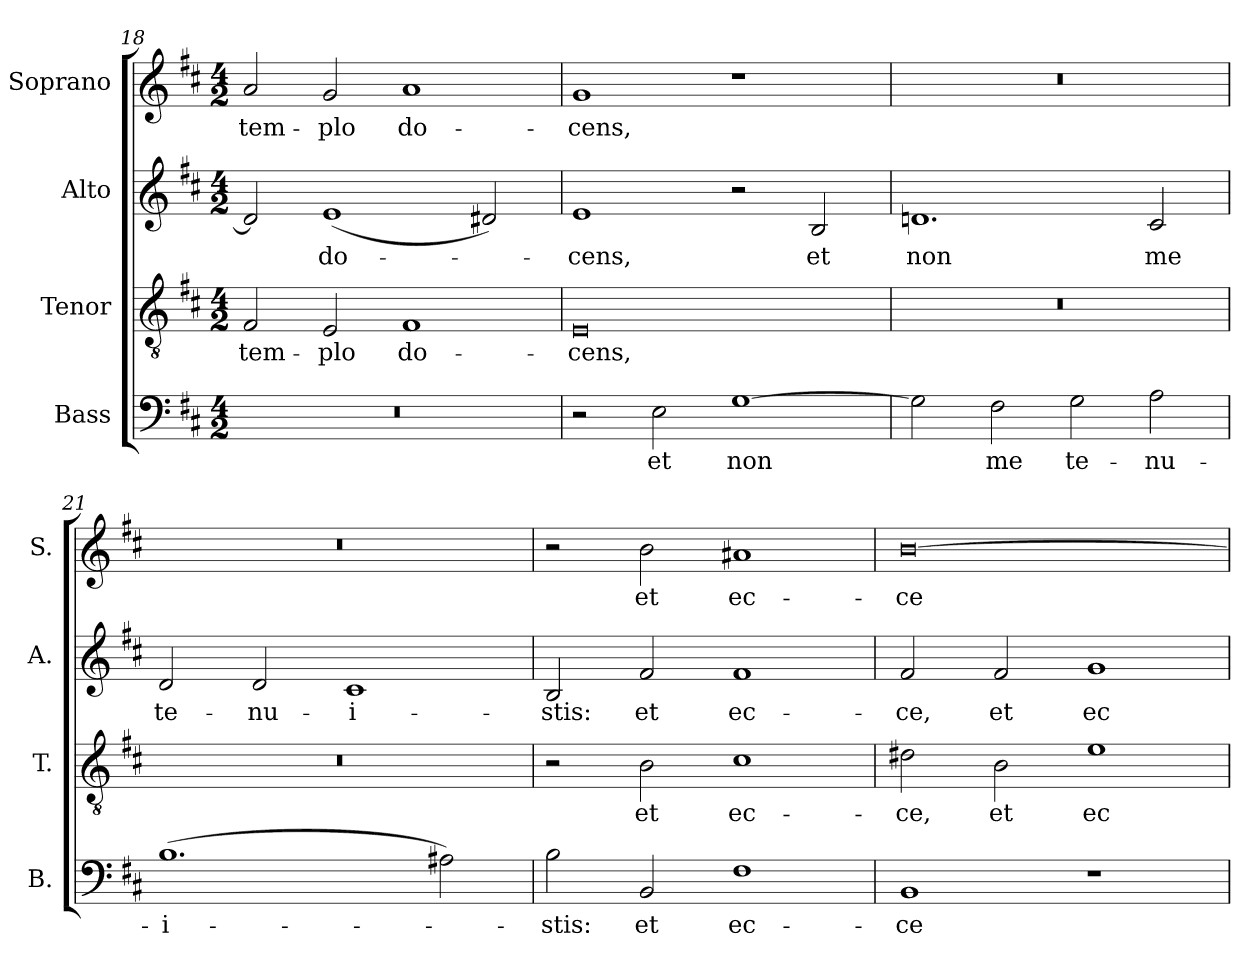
**kern	**text	**kern	**text	**kern	**text	**kern	**text
*part4	*part4	*part3	*part3	*part2	*part2	*part1	*part1
*staff4	*staff4	*staff3	*staff3	*staff2	*staff2	*staff1	*staff1
*I"Bass	*	*I"Tenor	*	*I"Alto	*	*I"Soprano	*
*I'B.	*	*I'T.	*	*I'A.	*	*I'S.	*
*clefF4	*	*clefGv2	*	*clefG2	*	*clefG2	*
*	*	*ITrd7c12	*	*	*	*	*
*k[f#c#]	*	*k[f#c#]	*	*k[f#c#]	*	*k[f#c#]	*
*D:	*	*D:	*	*D:	*	*D:	*
*M4/2	*	*M4/2	*	*M4/2	*	*M4/2	*
=18	=18	=18	=18	=18	=18	=18	=18
!LO:N:vis=1	!	!	!	!	!	!	!
!	!	!	!LO:LY:b:color=#000000	!	!	!	!
!	!	!	!	!	!	!	!LO:LY:b:color=#000000
0r	.	2FF#i/	tem-	2di/]	.	2ai/	tem-
!	!	!	!LO:LY:b:color=#000000	!	!	!	!
!	!	!	!	!	!LO:LY:b:color=#000000	!	!
!	!	!	!	!	!	!	!LO:LY:b:color=#000000
.	.	2EEi/	-plo	(1ei	do-	2gi/	-plo
!	!	!	!LO:LY:b:color=#000000	!	!	!	!
!	!	!	!	!	!	!	!LO:LY:b:color=#000000
.	.	1FF#i	do-	.	.	1ai	do-
.	.	.	.	2d#Xi/)	.	.	.
=19	=19	=19	=19	=19	=19	=19	=19
!	!	!	!LO:LY:b:color=#000000	!	!	!	!
!	!	!	!	!	!LO:LY:b:color=#000000	!	!
!	!	!	!	!	!	!	!LO:LY:b:color=#000000
2r	.	0EEi	-cens,	1ei	-cens,	1gi	-cens,
!	!LO:LY:b:color=#000000	!	!	!	!	!	!
2Ei\	et	.	.	.	.	.	.
!	!LO:LY:b:color=#000000	!	!	!	!	!	!
[1Gi	non	.	.	2r	.	1r	.
!	!	!	!	!	!LO:LY:b:color=#000000	!	!
.	.	.	.	2Bi/	et	.	.
=20	=20	=20	=20	=20	=20	=20	=20
!	!	!LO:N:vis=1	!	!	!	!	!
!	!	!	!	!	!LO:LY:b:color=#000000	!LO:N:vis=1	!
2Gi\]	.	0r	.	1.dni	non	0r	.
!	!LO:LY:b:color=#000000	!	!	!	!	!	!
2F#i\	me	.	.	.	.	.	.
!	!LO:LY:b:color=#000000	!	!	!	!	!	!
2Gi\	te-	.	.	.	.	.	.
!	!LO:LY:b:color=#000000	!	!	!	!	!	!
!	!	!	!	!	!LO:LY:b:color=#000000	!	!
2Ai\	-nu-	.	.	2c#i/	me	.	.
=21	=21	=21	=21	=21	=21	=21	=21
!	!LO:LY:b:color=#000000	!LO:N:vis=1	!	!	!	!	!
!	!	!	!	!	!LO:LY:b:color=#000000	!LO:N:vis=1	!
(1.Bi	-i-	0r	.	2di/	te-	0r	.
!	!	!	!	!	!LO:LY:b:color=#000000	!	!
.	.	.	.	2di/	-nu-	.	.
!	!	!	!	!	!LO:LY:b:color=#000000	!	!
.	.	.	.	1c#i	-i-	.	.
2A#Xi\)	.	.	.	.	.	.	.
!!LO:PB:g=z
=22	=22	=22	=22	=22	=22	=22	=22
!	!LO:LY:b:color=#000000	!	!	!	!	!	!
!	!	!	!	!	!LO:LY:b:color=#000000	!	!
2Bi\	-stis:	2r	.	2Bi/	-stis:	2r	.
!	!LO:LY:b:color=#000000	!	!	!	!	!	!
!	!	!	!LO:LY:b:color=#000000	!	!	!	!
!	!	!	!	!	!LO:LY:b:color=#000000	!	!
!	!	!	!	!	!	!	!LO:LY:b:color=#000000
2BBi/	et	2BBi\	et	2f#i/	et	2bi\	et
!	!LO:LY:b:color=#000000	!	!	!	!	!	!
!	!	!	!LO:LY:b:color=#000000	!	!	!	!
!	!	!	!	!	!LO:LY:b:color=#000000	!	!
!	!	!	!	!	!	!	!LO:LY:b:color=#000000
1F#i	ec-	1C#i	ec-	1f#i	ec-	1a#Xi	ec-
=23	=23	=23	=23	=23	=23	=23	=23
!	!LO:LY:b:color=#000000	!	!	!	!	!	!
!	!	!	!LO:LY:b:color=#000000	!	!	!	!
!	!	!	!	!	!LO:LY:b:color=#000000	!	!
!	!	!	!	!	!	!	!LO:LY:b:color=#000000
1BBi	-ce	2D#Xi\	-ce,	2f#i/	-ce,	[0bi	-ce
!	!	!	!LO:LY:b:color=#000000	!	!	!	!
!	!	!	!	!	!LO:LY:b:color=#000000	!	!
.	.	2BBi\	et	2f#i/	et	.	.
!	!	!	!LO:LY:b:color=#000000	!	!	!	!
!	!	!	!	!	!LO:LY:b:color=#000000	!	!
1r	.	1Ei	ec-	1gi	ec-	.	.
=	=	=	=	=	=	=	=
*-	*-	*-	*-	*-	*-	*-	*-
